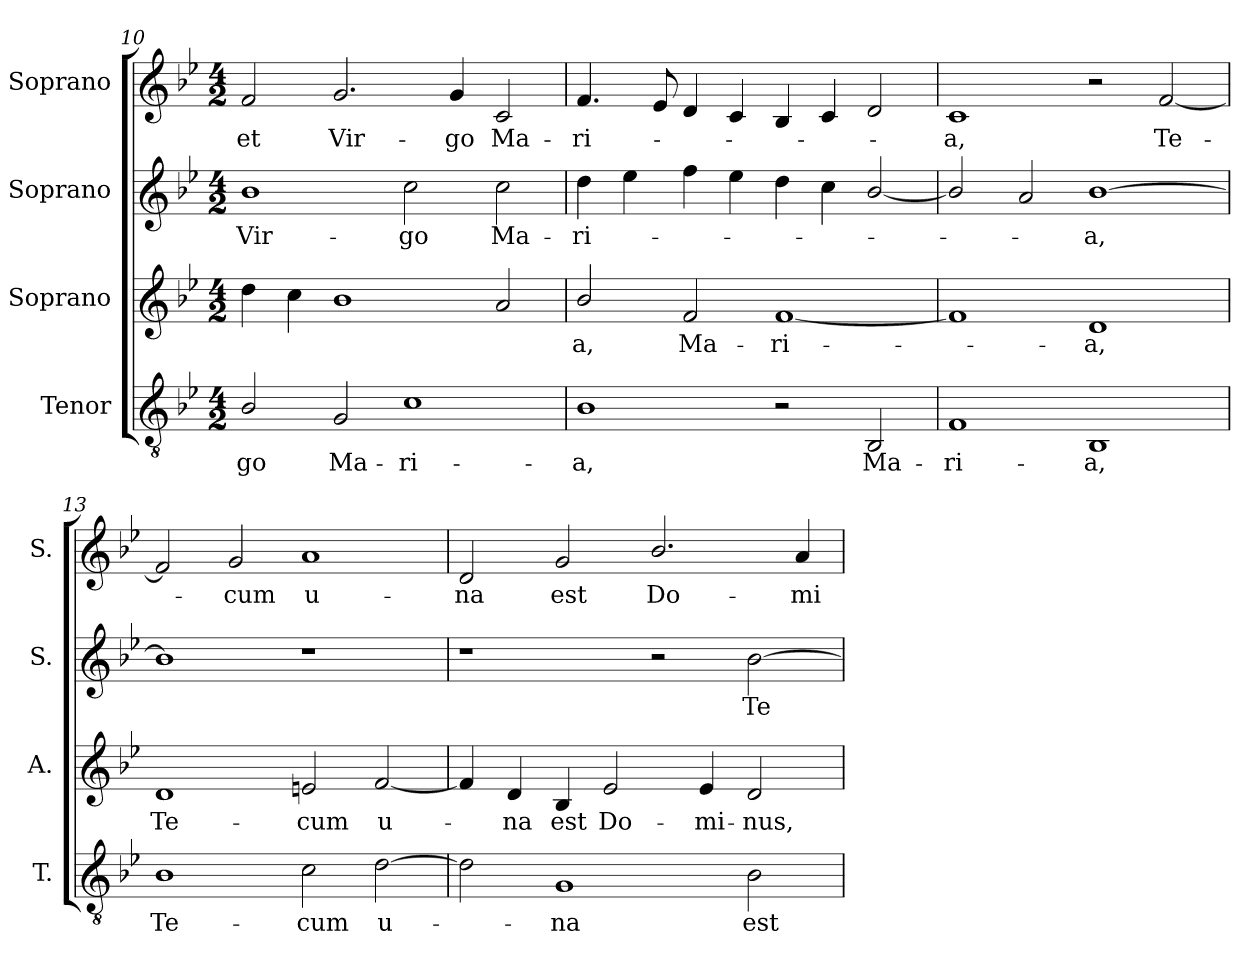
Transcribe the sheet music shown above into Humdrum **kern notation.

**kern	**text	**kern	**text	**kern	**text	**kern	**text
*part4	*part4	*part3	*part3	*part2	*part2	*part1	*part1
*staff4	*staff4	*staff3	*staff3	*staff2	*staff2	*staff1	*staff1
*I"Tenor	*	*I"Soprano	*	*I"Soprano	*	*I"Soprano	*
*I'T.	*	*I'A.	*	*I'S.	*	*I'S.	*
!!LO:LB:g=z
*clefGv2	*	*clefG2	*	*clefG2	*	*clefG2	*
*ITrd7c12	*	*	*	*	*	*	*
*k[b-e-]	*	*k[b-e-]	*	*k[b-e-]	*	*k[b-e-]	*
*B-:	*	*B-:	*	*B-:	*	*B-:	*
*M4/2	*	*M4/2	*	*M4/2	*	*M4/2	*
=10	=10	=10	=10	=10	=10	=10	=10
!	!LO:LY:b:color=#000000	!	!	!	!	!	!
!	!	!	!	!	!LO:LY:b:color=#000000	!	!
!	!	!	!	!	!	!	!LO:LY:b:color=#000000
2BB-i/	-go	4ddi\	.	1b-i	Vir-	2fi/	et
.	.	4cci\	.	.	.	.	.
!	!LO:LY:b:color=#000000	!	!	!	!	!	!
!	!	!	!	!	!	!	!LO:LY:b:color=#000000
2GGi/	Ma-	1b-i	.	.	.	2.gi/	Vir-
!	!LO:LY:b:color=#000000	!	!	!	!	!	!
!	!	!	!	!	!LO:LY:b:color=#000000	!	!
1Ci	-ri-	.	.	2cci\	-go	.	.
!	!	!	!	!	!	!	!LO:LY:b:color=#000000
.	.	.	.	.	.	4gi/	-go
!	!	!	!	!	!LO:LY:b:color=#000000	!	!
!	!	!	!	!	!	!	!LO:LY:b:color=#000000
.	.	2ai/	.	2cci\	Ma-	2ci/	Ma-
=11	=11	=11	=11	=11	=11	=11	=11
!	!LO:LY:b:color=#000000	!	!	!	!	!	!
!	!	!	!LO:LY:b:color=#000000	!	!	!	!
!	!	!	!	!	!LO:LY:b:color=#000000	!	!
!	!	!	!	!	!	!	!LO:LY:b:color=#000000
1BB-i	-a,	2b-i/	-a,	4ddi\	-ri-	4.fi/	-ri-
.	.	.	.	4ee-i\	.	.	.
.	.	.	.	.	.	8e-i/	.
!	!	!	!LO:LY:b:color=#000000	!	!	!	!
.	.	2fi/	Ma-	4ffi\	.	4di/	.
.	.	.	.	4ee-i\	.	4ci/	.
!	!	!	!LO:LY:b:color=#000000	!	!	!	!
2r	.	[1fi	-ri-	4ddi\	.	4B-i/	.
.	.	.	.	4cci\	.	4ci/	.
!	!LO:LY:b:color=#000000	!	!	!	!	!	!
2BBB-i/	Ma-	.	.	[2b-i/	.	2di/	.
=12	=12	=12	=12	=12	=12	=12	=12
!	!LO:LY:b:color=#000000	!	!	!	!	!	!
!	!	!	!	!	!	!	!LO:LY:b:color=#000000
1FFi	-ri-	1fi]	.	2b-i/]	.	1ci	-a,
.	.	.	.	2ai/	.	.	.
!	!LO:LY:b:color=#000000	!	!	!	!	!	!
!	!	!	!LO:LY:b:color=#000000	!	!	!	!
!	!	!	!	!	!LO:LY:b:color=#000000	!	!
1BBB-i	-a,	1di	-a,	[1b-i	-a,	2r	.
!	!	!	!	!	!	!	!LO:LY:b:color=#000000
.	.	.	.	.	.	[2fi/	Te-
=13	=13	=13	=13	=13	=13	=13	=13
!	!LO:LY:b:color=#000000	!	!	!	!	!	!
!	!	!	!LO:LY:b:color=#000000	!	!	!	!
1BB-i	Te-	1di	Te-	1b-i]	.	2fi/]	.
!	!	!	!	!	!	!	!LO:LY:b:color=#000000
.	.	.	.	.	.	2gi/	-cum
!	!LO:LY:b:color=#000000	!	!	!	!	!	!
!	!	!	!LO:LY:b:color=#000000	!	!	!	!
!	!	!	!	!	!	!	!LO:LY:b:color=#000000
2Ci\	-cum	2eni/	-cum	1r	.	1ai	u-
!	!LO:LY:b:color=#000000	!	!	!	!	!	!
!	!	!	!LO:LY:b:color=#000000	!	!	!	!
[2Di\	u-	[2fi/	u-	.	.	.	.
=14	=14	=14	=14	=14	=14	=14	=14
!	!	!	!	!	!	!	!LO:LY:b:color=#000000
2Di\]	.	4fi/]	.	1r	.	2di/	-na
!	!	!	!LO:LY:b:color=#000000	!	!	!	!
.	.	4di/	-na	.	.	.	.
!	!LO:LY:b:color=#000000	!	!	!	!	!	!
!	!	!	!LO:LY:b:color=#000000	!	!	!	!
!	!	!	!	!	!	!	!LO:LY:b:color=#000000
1GGi	-na	4B-i/	est	.	.	2gi/	est
!	!	!	!LO:LY:b:color=#000000	!	!	!	!
.	.	2e-i/	Do-	.	.	.	.
!	!	!	!	!	!	!	!LO:LY:b:color=#000000
.	.	.	.	2r	.	2.b-i/	Do-
!	!	!	!LO:LY:b:color=#000000	!	!	!	!
.	.	4e-i/	-mi-	.	.	.	.
!	!LO:LY:b:color=#000000	!	!	!	!	!	!
!	!	!	!LO:LY:b:color=#000000	!	!	!	!
!	!	!	!	!	!LO:LY:b:color=#000000	!	!
2BB-i\	est	2di/	-nus,	[2b-i\	Te-	.	.
!	!	!	!	!	!	!	!LO:LY:b:color=#000000
.	.	.	.	.	.	4ai/	-mi-
=	=	=	=	=	=	=	=
*-	*-	*-	*-	*-	*-	*-	*-
